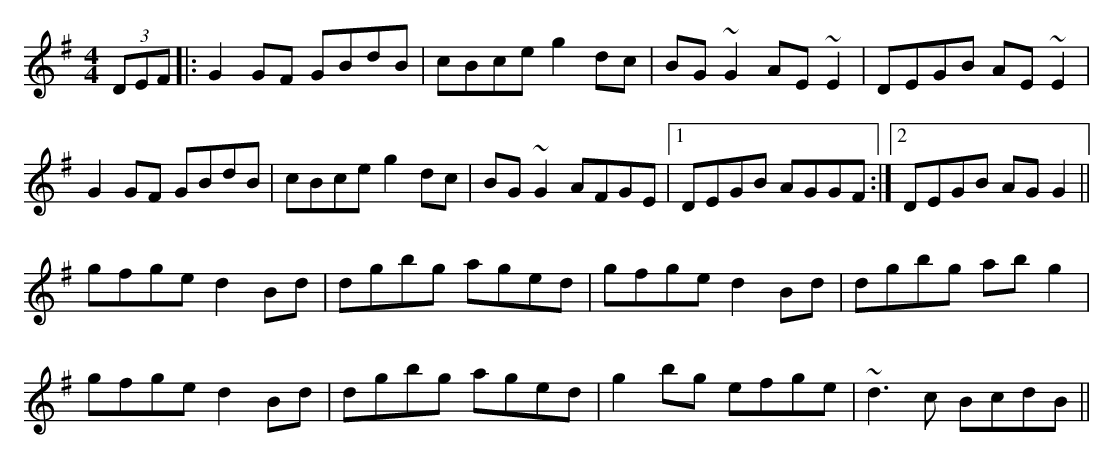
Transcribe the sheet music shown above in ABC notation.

X:1
M:4/4
K:G
(3DEF|:G2 GF GBdB|cBce g2dc|BG~G2 AE~E2|DEGB AE~E2|
G2GF GBdB|cBce g2dc|BG~G2 AFGE|1 DEGB AGGF:|2 DEGB AG G2||
gfge d2Bd|dgbg aged|gfge d2Bd|dgbg abg2|
gfge d2Bd|dgbg aged|g2bg efge|~d3c BcdB||
